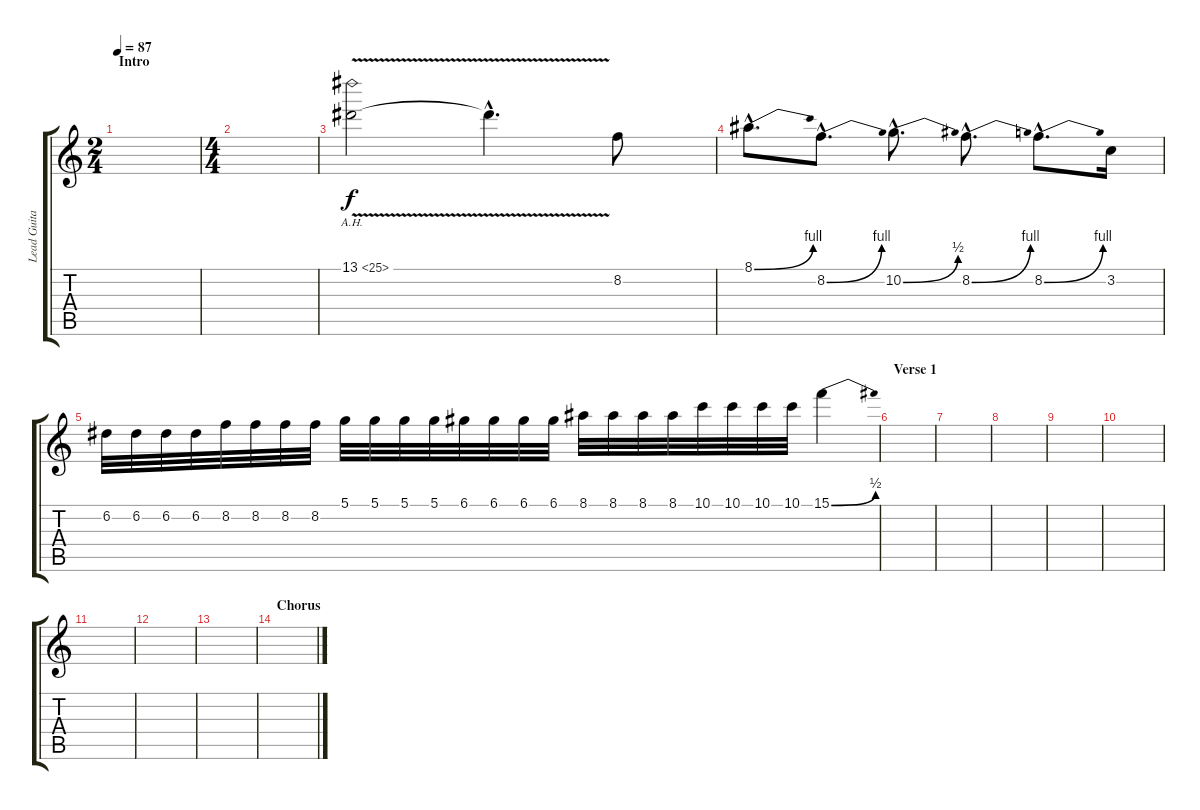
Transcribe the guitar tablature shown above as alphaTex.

\track ("Lead Guitar" "Lead Guita") {instrument distortionguitar}
\staff {score tabs}
\tuning (D4 A3 F3 C3 G2 C2) {hide}
\ts (2 4)
\section ("" "Intro")
\tempo 87
\clef g2
\ks c
|
\ts (4 4)
|
13.1{ah 12 v}.2 13.1{hac t}.4{d dy f} 8.2.8 |
8.1{be (bend 0 0 60 4) hac}.8{d} 8.2{be (bend 0 0 60 4) hac}.8{d} 10.2{be (bend 0 0 60 2) hac}.8{d} 8.2{be (bend 0 0 60 4) hac}.8{d} 8.2{be (bend 0 0 60 4) hac}.8{d} 3.2.16 |
6.2.32 6.2.32 6.2.32 6.2.32 8.2.32 8.2.32 8.2.32 8.2.32 5.1.32 5.1.32 5.1.32 5.1.32 6.1.32 6.1.32 6.1.32 6.1.32 8.1.32 8.1.32 8.1.32 8.1.32 10.1.32 10.1.32 10.1.32 10.1.32 15.1{be (bend 0 0 60 2)}.4 |
\section ("" "Verse 1")
|
|
|
|
|
|
|
|
\section ("" "Chorus")
